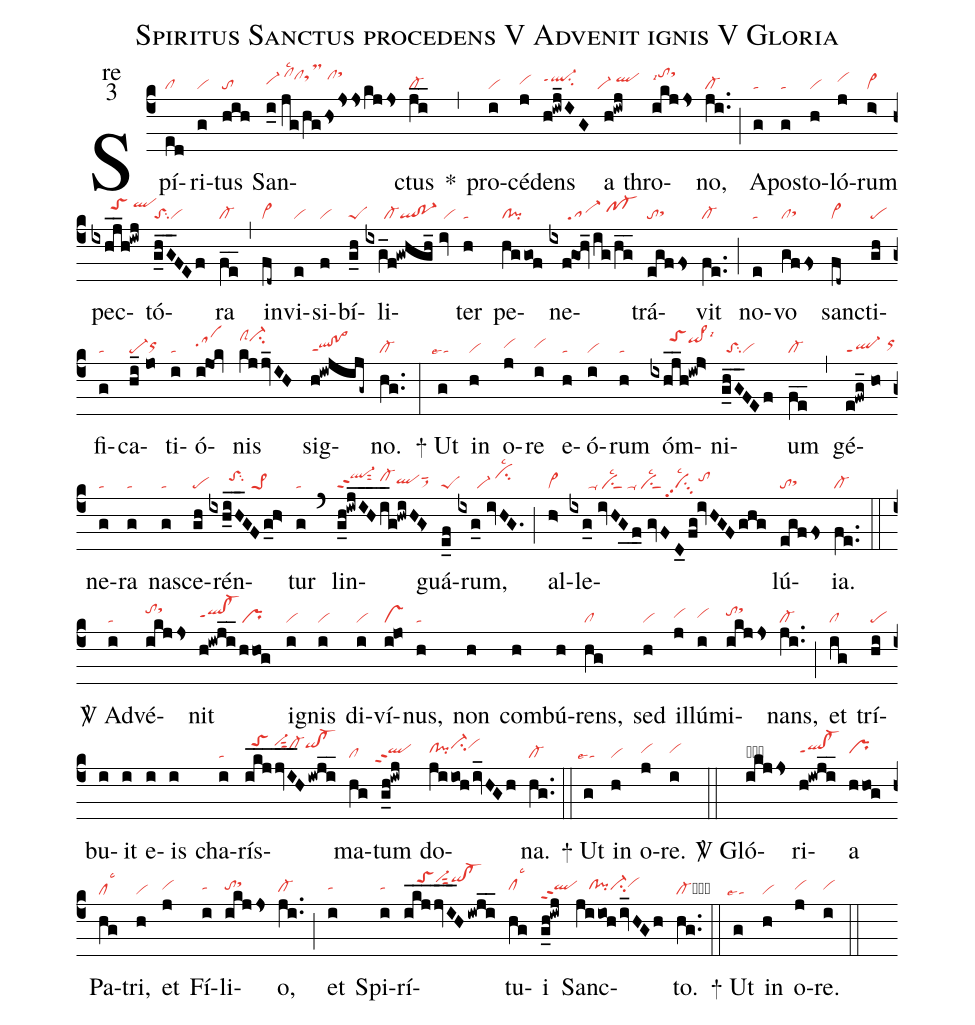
name:Spiritus Sanctus procedens V Advenit ignis V Gloria;
office-part:re;
mode:3;
nabc-lines:1;
%%
(c4) Spí(ed|cl)ri(g|vi)tus(hih|to) San(i_0//jg/hghsjsjskjjs|vi-hh/clhklsc2clhjtsMhj/clhjsthl)ctus(ji__|cl-) <sp>*</sp>(,)
pro(i|vi)cé(j|vihh)dens(h!iwj_IG|ql-hippt1su2) a(h!iwj|``vi-/qlhi) thro(ikjjs|tohklsi7sthl)no,(ji..|cl-) (;)
A(g|ta)pos(g|ta)to(h|vi)ló(j|vihi)rum(i>|vi>) pec(ixhj__h!iwj|//////toShj/qlhk)tó(g_hG__FEf|toSsu2vi)ra(fe__|cl-) (,)
in(fd~|vi>)vi(e|vi)si(f|vi)bí(g_h|peS)li(ixg_f!gwhgh_//iv|//////cl-ql!po-1/vi)ter(h|ta)
pe(hggof|cl!pi)ne(ixf@goh_/ig/hg__|//////sa-/pf-hi)trá(egffs|tosthh)vit(fe..|cl-) (;)
no(e|ta)vo(gffs|clsthh) san(fd~|vi>)cti(gh|pe)fi(g|ta)ca(hi_//jo|pe-orhh)ti(i|ta)ó(i@jok|sahi)nis(kjjv_IH|clShkci-hk)
sig(h!iwjijg~|qlhh!po>hhppt1)no.(hg..|cl-) (:)

<sp>+</sp> Ut(g|``talse4) in(h|vi) o(j|vihh)re(i|vihh) e(h|ta)ó(i|vi)rum(h|ta)
óm(ixhj__h!iwj>|//////toShkqi>hjlsi6)ni(g_hG__FEf|/toSsu2vi)um(fe__|cl-) (,)
gé(e!fwg_//ho|ql-ppt1/orhi)ne(g|ta)ra(g|ta) nas(g|ta)ce(gh|pe)rén(ixh_iH__GFg_h>|//////toShisu2//pe>1)tur(g|ta) (`)
lin(g_h!iwjIHi____g!hwiHG<|ql-hjppt2sut2/cl-hiqlhhsut1sux1)guá(e_f|peS)rum,(ixg_0//ivHG.|//////vi-/cihjlsc2) (;)
al(h>|vi>)le(ixg_0//ivHG_0/f_0//gvFD_0/fg!ivHGFghg|//////ta-/visu1sut1lsc2/ta-/visu1sut1lsc2/vipp2su3lsc2/tohi)lú(egffs|tosthh)ia.(fe..|cl-) (::)

<sp>V/</sp> Ad(i|ta)vé(ikjjs|tohjsthk)nit(h!iwji__hhog|qlhh!cl-hhppt1pr) ig(i|vi)nis(i|vi)
di(i|vi)ví(i@jo|vs)nus,(h|ta) non(h) com(h)bú(h)rens,(hg|cl) sed(h|vi) il(j|vihh)lú(i|vihh)mi(ikjjs|tohisthk)nans,(ji..|cl-) (;)
et(ig|cl) trí(hi|pe)bu(i)it(i) e(i)is(i) cha(i|ta)rís(ikj___jvI__H/iwji__|//toShk/vi-hksut2cl-hjqihj!cl-hj)ma(hg|cl)tum(g_h!iwj|``qlhhppt2)
do(jiioh/iv_HGh|clhh!pihhci-hjvihj)na.(hg..|cl-) (::)

<sp>+</sp> Ut(g|``talse4) in(h|vi) o(j|vihh)re.(i|vihh) (::)

<sp>V/</sp> Gló(ikjjs|obtohhsthj)ri(h!iwji__|qlhh!cl-hhppt1)a(hhog|prhh) Pa(hg|cllsc3)tri,(h|vi)
et(j|vihh) Fí(i|tahh)li(ikjjs|tohhsthj)o,(ji..|cl-hg) (;)
et(i|tahh) Spi(i|tahh)rí(ikjjvI_____H/iwji__|////toShkvi-hksut2qihk!cl-hk)tu(hg|clhhlsc3)i(g_h!iwj|qlhhppt2)
Sanc(jiioh/iv_HGh|////clhh!pihhci-hhvihi)to.(hg..|cl-cb) (::)

<sp>+</sp> Ut(g|``talse4) in(h|vi) o(j|vihh)re.(i|vihh) (::)
